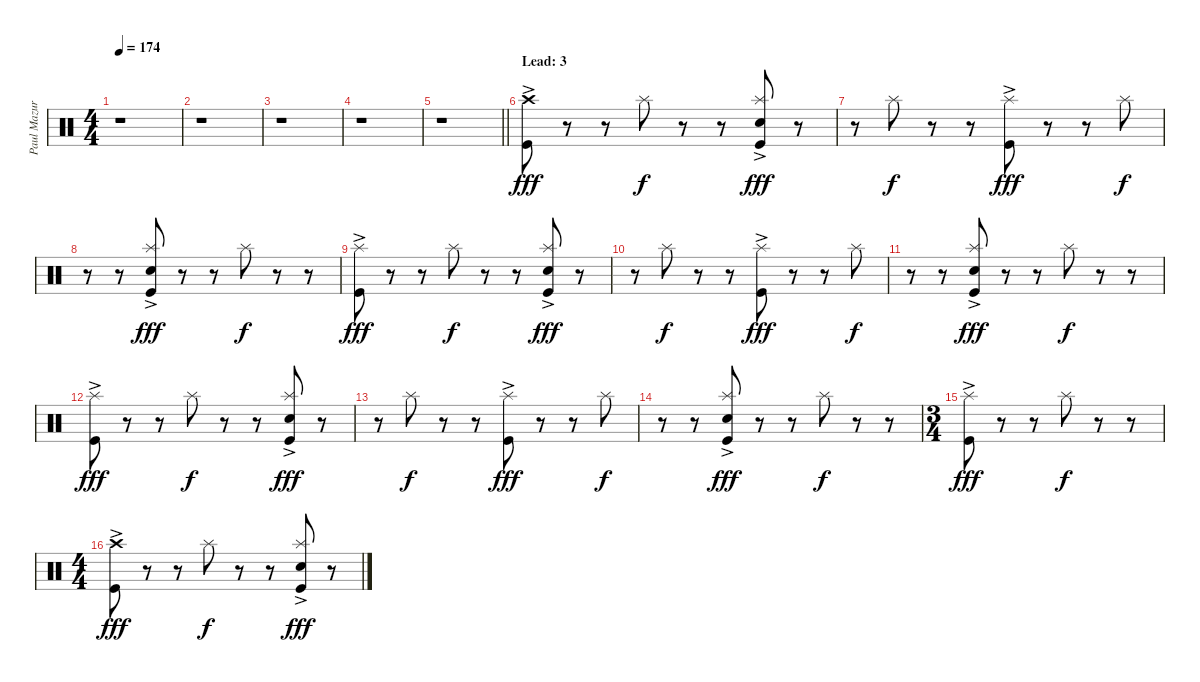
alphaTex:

\track ("Paul Mazurkiewicz" "Paul Mazur") {instrument percussion}
\staff {score}
\articulation defaults
\ts (4 4)
\tempo 174
\clef neutral
\ks c
r.1{dy fff} |
r.1 |
r.1 |
r.1 |
\barLineRight lightlight
r.1 |
\section ("" "Lead: 3")
("Crash high (hit)" "Kick (hit)"{ac}).8 r.8 r.8 "Splash (hit)".8{dy f} r.8 r.8 ("Splash (hit)" "Electric Snare (hit)" "Kick (hit)"{ac}).8{dy fff} r.8 |
r.8 "Splash (hit)".8{dy f} r.8 r.8 ("Splash (hit)" "Kick (hit)"{ac}).8{dy fff} r.8 r.8 "Splash (hit)".8{dy f} |
r.8 r.8 ("Splash (hit)" "Electric Snare (hit)" "Kick (hit)"{ac}).8{dy fff} r.8 r.8 "Splash (hit)".8{dy f} r.8 r.8 |
("Splash (hit)" "Kick (hit)"{ac}).8{dy fff} r.8 r.8 "Splash (hit)".8{dy f} r.8 r.8 ("Splash (hit)" "Electric Snare (hit)" "Kick (hit)"{ac}).8{dy fff} r.8 |
r.8 "Splash (hit)".8{dy f} r.8 r.8 ("Splash (hit)" "Kick (hit)"{ac}).8{dy fff} r.8 r.8 "Splash (hit)".8{dy f} |
r.8 r.8 ("Splash (hit)" "Electric Snare (hit)" "Kick (hit)"{ac}).8{dy fff} r.8 r.8 "Splash (hit)".8{dy f} r.8 r.8 |
("Splash (hit)" "Kick (hit)"{ac}).8{dy fff} r.8 r.8 "Splash (hit)".8{dy f} r.8 r.8 ("Splash (hit)" "Electric Snare (hit)" "Kick (hit)"{ac}).8{dy fff} r.8 |
r.8 "Splash (hit)".8{dy f} r.8 r.8 ("Splash (hit)" "Kick (hit)"{ac}).8{dy fff} r.8 r.8 "Splash (hit)".8{dy f} |
r.8 r.8 ("Splash (hit)" "Electric Snare (hit)" "Kick (hit)"{ac}).8{dy fff} r.8 r.8 "Splash (hit)".8{dy f} r.8 r.8 |
\ts (3 4)
("Splash (hit)" "Kick (hit)"{ac}).8{dy fff} r.8 r.8 "Splash (hit)".8{dy f} r.8 r.8 |
\ts (4 4)
("Crash high (hit)" "Kick (hit)"{ac}).8{dy fff} r.8 r.8 "Splash (hit)".8{dy f} r.8 r.8 ("Splash (hit)" "Electric Snare (hit)" "Kick (hit)"{ac}).8{dy fff} r.8
